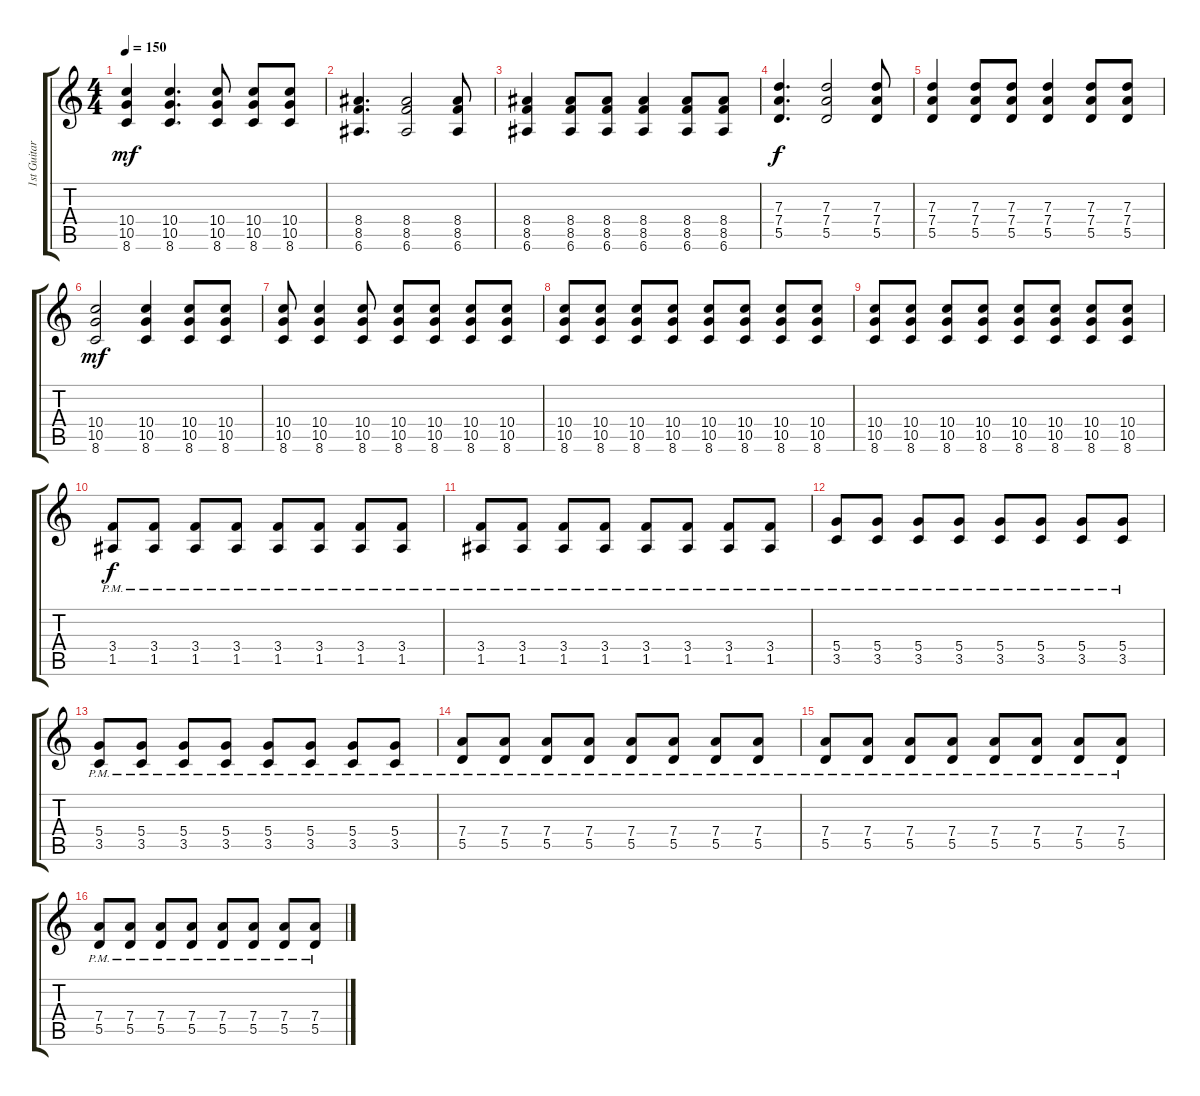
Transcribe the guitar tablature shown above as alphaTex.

\track ("1st Guitar" "1st Guitar") {instrument overdrivenguitar}
\staff {score tabs}
\tuning (E4 B3 G3 D3 A2 E2) {hide}
\ts (4 4)
\tempo 150
\clef g2
\ks c
(10.4 10.5 8.6).4{dy mf} (10.4 10.5 8.6).4{d} (10.4 10.5 8.6).8 (10.4 10.5 8.6).8 (10.4 10.5 8.6).8 |
(8.4 8.5 6.6).4{d} (8.4 8.5 6.6).2 (8.4 8.5 6.6).8 |
(8.4 8.5 6.6).4 (8.4 8.5 6.6).8 (8.4 8.5 6.6).8 (8.4 8.5 6.6).4 (8.4 8.5 6.6).8 (8.4 8.5 6.6).8 |
(7.3 7.4 5.5).4{d dy f} (7.3 7.4 5.5).2 (7.3 7.4 5.5).8 |
(7.3 7.4 5.5).4 (7.3 7.4 5.5).8 (7.3 7.4 5.5).8 (7.3 7.4 5.5).4 (7.3 7.4 5.5).8 (7.3 7.4 5.5).8 |
(10.4 10.5 8.6).2{dy mf} (10.4 10.5 8.6).4 (10.4 10.5 8.6).8 (10.4 10.5 8.6).8 |
(10.4 10.5 8.6).8 (10.4 10.5 8.6).4 (10.4 10.5 8.6).8 (10.4 10.5 8.6).8 (10.4 10.5 8.6).8 (10.4 10.5 8.6).8 (10.4 10.5 8.6).8 |
(10.4 10.5 8.6).8 (10.4 10.5 8.6).8 (10.4 10.5 8.6).8 (10.4 10.5 8.6).8 (10.4 10.5 8.6).8 (10.4 10.5 8.6).8 (10.4 10.5 8.6).8 (10.4 10.5 8.6).8 |
(10.4 10.5 8.6).8 (10.4 10.5 8.6).8 (10.4 10.5 8.6).8 (10.4 10.5 8.6).8 (10.4 10.5 8.6).8 (10.4 10.5 8.6).8 (10.4 10.5 8.6).8 (10.4 10.5 8.6).8 |
(3.4{pm} 1.5{pm}).8{dy f} (3.4{pm} 1.5{pm}).8 (3.4{pm} 1.5{pm}).8 (3.4{pm} 1.5{pm}).8 (3.4{pm} 1.5{pm}).8 (3.4{pm} 1.5{pm}).8 (3.4{pm} 1.5{pm}).8 (3.4{pm} 1.5{pm}).8 |
(3.4{pm} 1.5{pm}).8 (3.4{pm} 1.5{pm}).8 (3.4{pm} 1.5{pm}).8 (3.4{pm} 1.5{pm}).8 (3.4{pm} 1.5{pm}).8 (3.4{pm} 1.5{pm}).8 (3.4{pm} 1.5{pm}).8 (3.4{pm} 1.5{pm}).8 |
(5.4{pm} 3.5{pm}).8 (5.4{pm} 3.5{pm}).8 (5.4{pm} 3.5{pm}).8 (5.4{pm} 3.5{pm}).8 (5.4{pm} 3.5{pm}).8 (5.4{pm} 3.5{pm}).8 (5.4{pm} 3.5{pm}).8 (5.4{pm} 3.5{pm}).8 |
(5.4{pm} 3.5{pm}).8 (5.4{pm} 3.5{pm}).8 (5.4{pm} 3.5{pm}).8 (5.4{pm} 3.5{pm}).8 (5.4{pm} 3.5{pm}).8 (5.4{pm} 3.5{pm}).8 (5.4{pm} 3.5{pm}).8 (5.4{pm} 3.5{pm}).8 |
(7.4{pm} 5.5{pm}).8 (7.4{pm} 5.5{pm}).8 (7.4{pm} 5.5{pm}).8 (7.4{pm} 5.5{pm}).8 (7.4{pm} 5.5{pm}).8 (7.4{pm} 5.5{pm}).8 (7.4{pm} 5.5{pm}).8 (7.4{pm} 5.5{pm}).8 |
(7.4{pm} 5.5{pm}).8 (7.4{pm} 5.5{pm}).8 (7.4{pm} 5.5{pm}).8 (7.4{pm} 5.5{pm}).8 (7.4{pm} 5.5{pm}).8 (7.4{pm} 5.5{pm}).8 (7.4{pm} 5.5{pm}).8 (7.4{pm} 5.5{pm}).8 |
(7.4{pm} 5.5{pm}).8 (7.4{pm} 5.5{pm}).8 (7.4{pm} 5.5{pm}).8 (7.4{pm} 5.5{pm}).8 (7.4{pm} 5.5{pm}).8 (7.4{pm} 5.5{pm}).8 (7.4{pm} 5.5{pm}).8 (7.4{pm} 5.5{pm}).8
